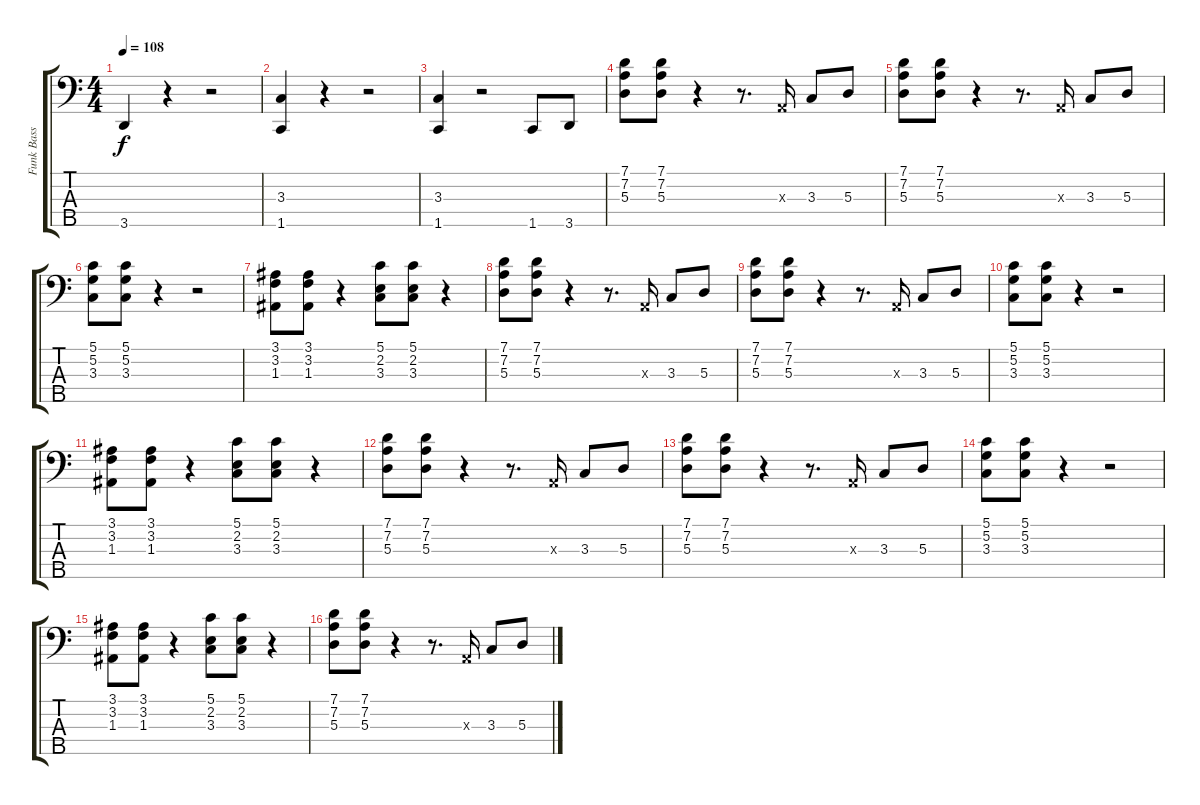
\track ("Funk Bass" "Funk Bass") {instrument slapbass1}
\staff {score tabs}
\tuning (G2 D2 A1 E1 B0) {hide}
\ts (4 4)
\tempo 108
\clef f4
\ks c
3.5.4{dy f} r.4 r.2 |
(3.3 1.5).4 r.4 r.2 |
(3.3 1.5).4 r.2 1.5.8 3.5.8 |
(7.1 7.2 5.3).8 (7.1 7.2 5.3).8 r.4 r.8{d} 0.3{x}.16 3.3.8 5.3.8 |
(7.1 7.2 5.3).8 (7.1 7.2 5.3).8 r.4 r.8{d} 0.3{x}.16 3.3.8 5.3.8 |
(5.1 5.2 3.3).8 (5.1 5.2 3.3).8 r.4 r.2 |
(3.1 3.2 1.3).8 (3.1 3.2 1.3).8 r.4 (5.1 2.2 3.3).8 (5.1 2.2 3.3).8 r.4 |
(7.1 7.2 5.3).8 (7.1 7.2 5.3).8 r.4 r.8{d} 0.3{x}.16 3.3.8 5.3.8 |
(7.1 7.2 5.3).8 (7.1 7.2 5.3).8 r.4 r.8{d} 0.3{x}.16 3.3.8 5.3.8 |
(5.1 5.2 3.3).8 (5.1 5.2 3.3).8 r.4 r.2 |
(3.1 3.2 1.3).8 (3.1 3.2 1.3).8 r.4 (5.1 2.2 3.3).8 (5.1 2.2 3.3).8 r.4 |
(7.1 7.2 5.3).8 (7.1 7.2 5.3).8 r.4 r.8{d} 0.3{x}.16 3.3.8 5.3.8 |
(7.1 7.2 5.3).8 (7.1 7.2 5.3).8 r.4 r.8{d} 0.3{x}.16 3.3.8 5.3.8 |
(5.1 5.2 3.3).8 (5.1 5.2 3.3).8 r.4 r.2 |
(3.1 3.2 1.3).8 (3.1 3.2 1.3).8 r.4 (5.1 2.2 3.3).8 (5.1 2.2 3.3).8 r.4 |
(7.1 7.2 5.3).8 (7.1 7.2 5.3).8 r.4 r.8{d} 0.3{x}.16 3.3.8 5.3.8
